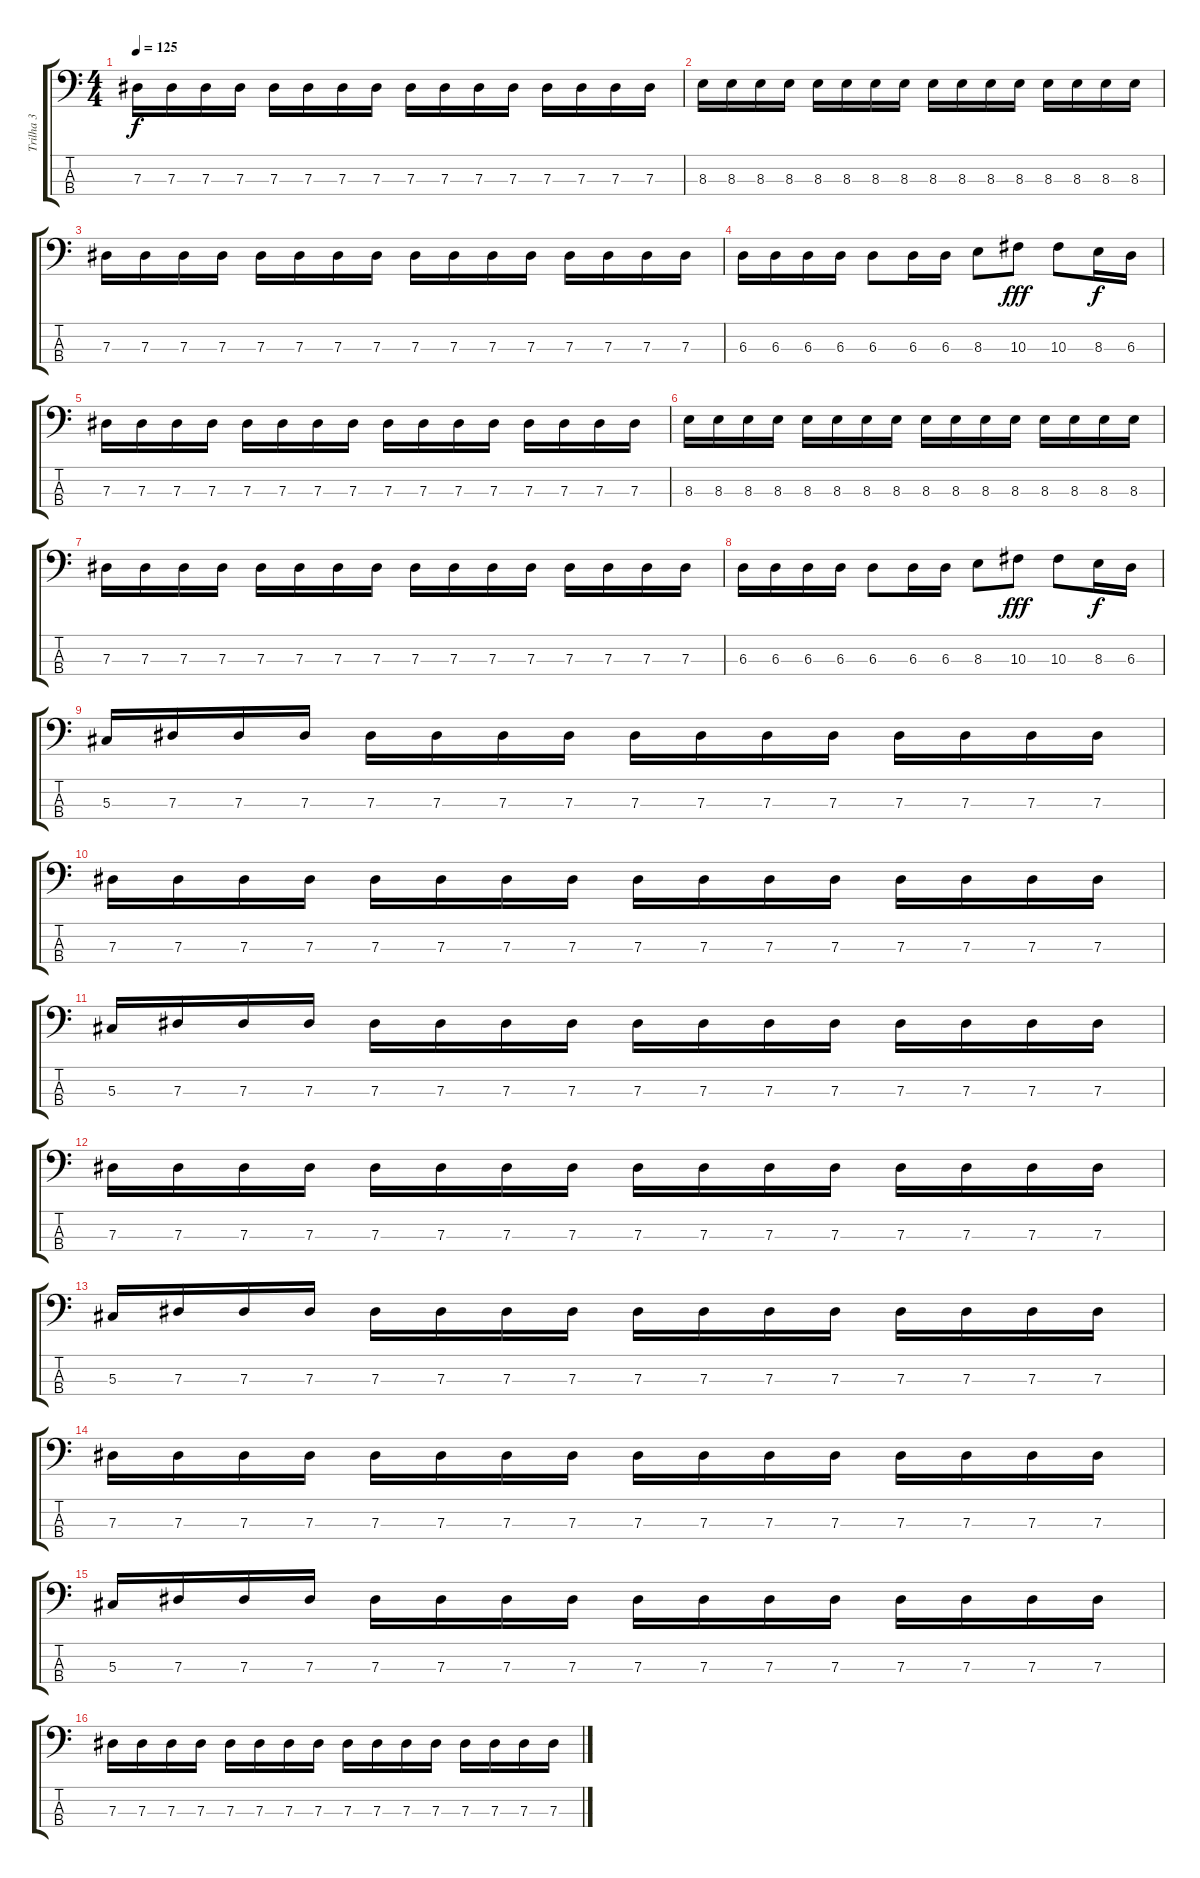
\track ("Trilha 3" "Trilha 3") {instrument electricbassfinger}
\staff {score tabs}
\tuning (Gb2 Db2 Ab1 Eb1) {hide}
\ts (4 4)
\tempo 125
\clef f4
\ks c
7.3.16{dy f} 7.3.16 7.3.16 7.3.16 7.3.16 7.3.16 7.3.16 7.3.16 7.3.16 7.3.16 7.3.16 7.3.16 7.3.16 7.3.16 7.3.16 7.3.16 |
8.3.16 8.3.16 8.3.16 8.3.16 8.3.16 8.3.16 8.3.16 8.3.16 8.3.16 8.3.16 8.3.16 8.3.16 8.3.16 8.3.16 8.3.16 8.3.16 |
7.3.16 7.3.16 7.3.16 7.3.16 7.3.16 7.3.16 7.3.16 7.3.16 7.3.16 7.3.16 7.3.16 7.3.16 7.3.16 7.3.16 7.3.16 7.3.16 |
6.3.16 6.3.16 6.3.16 6.3.16 6.3.8 6.3.16 6.3.16 8.3.8 10.3.8{dy fff} 10.3.8 8.3.16{dy f} 6.3.16 |
7.3.16 7.3.16 7.3.16 7.3.16 7.3.16 7.3.16 7.3.16 7.3.16 7.3.16 7.3.16 7.3.16 7.3.16 7.3.16 7.3.16 7.3.16 7.3.16 |
8.3.16 8.3.16 8.3.16 8.3.16 8.3.16 8.3.16 8.3.16 8.3.16 8.3.16 8.3.16 8.3.16 8.3.16 8.3.16 8.3.16 8.3.16 8.3.16 |
7.3.16 7.3.16 7.3.16 7.3.16 7.3.16 7.3.16 7.3.16 7.3.16 7.3.16 7.3.16 7.3.16 7.3.16 7.3.16 7.3.16 7.3.16 7.3.16 |
6.3.16 6.3.16 6.3.16 6.3.16 6.3.8 6.3.16 6.3.16 8.3.8 10.3.8{dy fff} 10.3.8 8.3.16{dy f} 6.3.16 |
5.3.16 7.3.16 7.3.16 7.3.16 7.3.16 7.3.16 7.3.16 7.3.16 7.3.16 7.3.16 7.3.16 7.3.16 7.3.16 7.3.16 7.3.16 7.3.16 |
7.3.16 7.3.16 7.3.16 7.3.16 7.3.16 7.3.16 7.3.16 7.3.16 7.3.16 7.3.16 7.3.16 7.3.16 7.3.16 7.3.16 7.3.16 7.3.16 |
5.3.16 7.3.16 7.3.16 7.3.16 7.3.16 7.3.16 7.3.16 7.3.16 7.3.16 7.3.16 7.3.16 7.3.16 7.3.16 7.3.16 7.3.16 7.3.16 |
7.3.16 7.3.16 7.3.16 7.3.16 7.3.16 7.3.16 7.3.16 7.3.16 7.3.16 7.3.16 7.3.16 7.3.16 7.3.16 7.3.16 7.3.16 7.3.16 |
5.3.16 7.3.16 7.3.16 7.3.16 7.3.16 7.3.16 7.3.16 7.3.16 7.3.16 7.3.16 7.3.16 7.3.16 7.3.16 7.3.16 7.3.16 7.3.16 |
7.3.16 7.3.16 7.3.16 7.3.16 7.3.16 7.3.16 7.3.16 7.3.16 7.3.16 7.3.16 7.3.16 7.3.16 7.3.16 7.3.16 7.3.16 7.3.16 |
5.3.16 7.3.16 7.3.16 7.3.16 7.3.16 7.3.16 7.3.16 7.3.16 7.3.16 7.3.16 7.3.16 7.3.16 7.3.16 7.3.16 7.3.16 7.3.16 |
7.3.16 7.3.16 7.3.16 7.3.16 7.3.16 7.3.16 7.3.16 7.3.16 7.3.16 7.3.16 7.3.16 7.3.16 7.3.16 7.3.16 7.3.16 7.3.16
